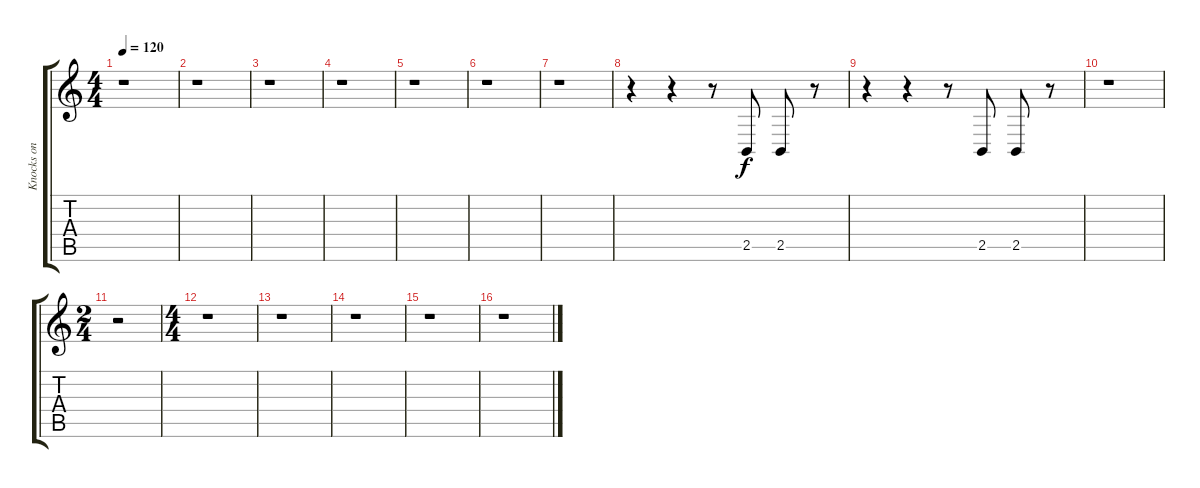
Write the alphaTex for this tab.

\track ("Knocks on Gtr." "Knocks on ") {instrument woodblock}
\staff {score tabs}
\tuning (E4 B3 G3 D3 A2 E2) {hide}
\ts (4 4)
\tempo 120
\clef g2
\ks c
r.1{dy f} |
r.1 |
r.1 |
r.1 |
r.1 |
r.1 |
r.1 |
r.4 r.4 r.8 2.5.8 2.5.8 r.8 |
r.4 r.4 r.8 2.5.8 2.5.8 r.8 |
r.1 |
\ts (2 4)
r.2 |
\ts (4 4)
r.1 |
r.1 |
r.1 |
r.1 |
r.1
